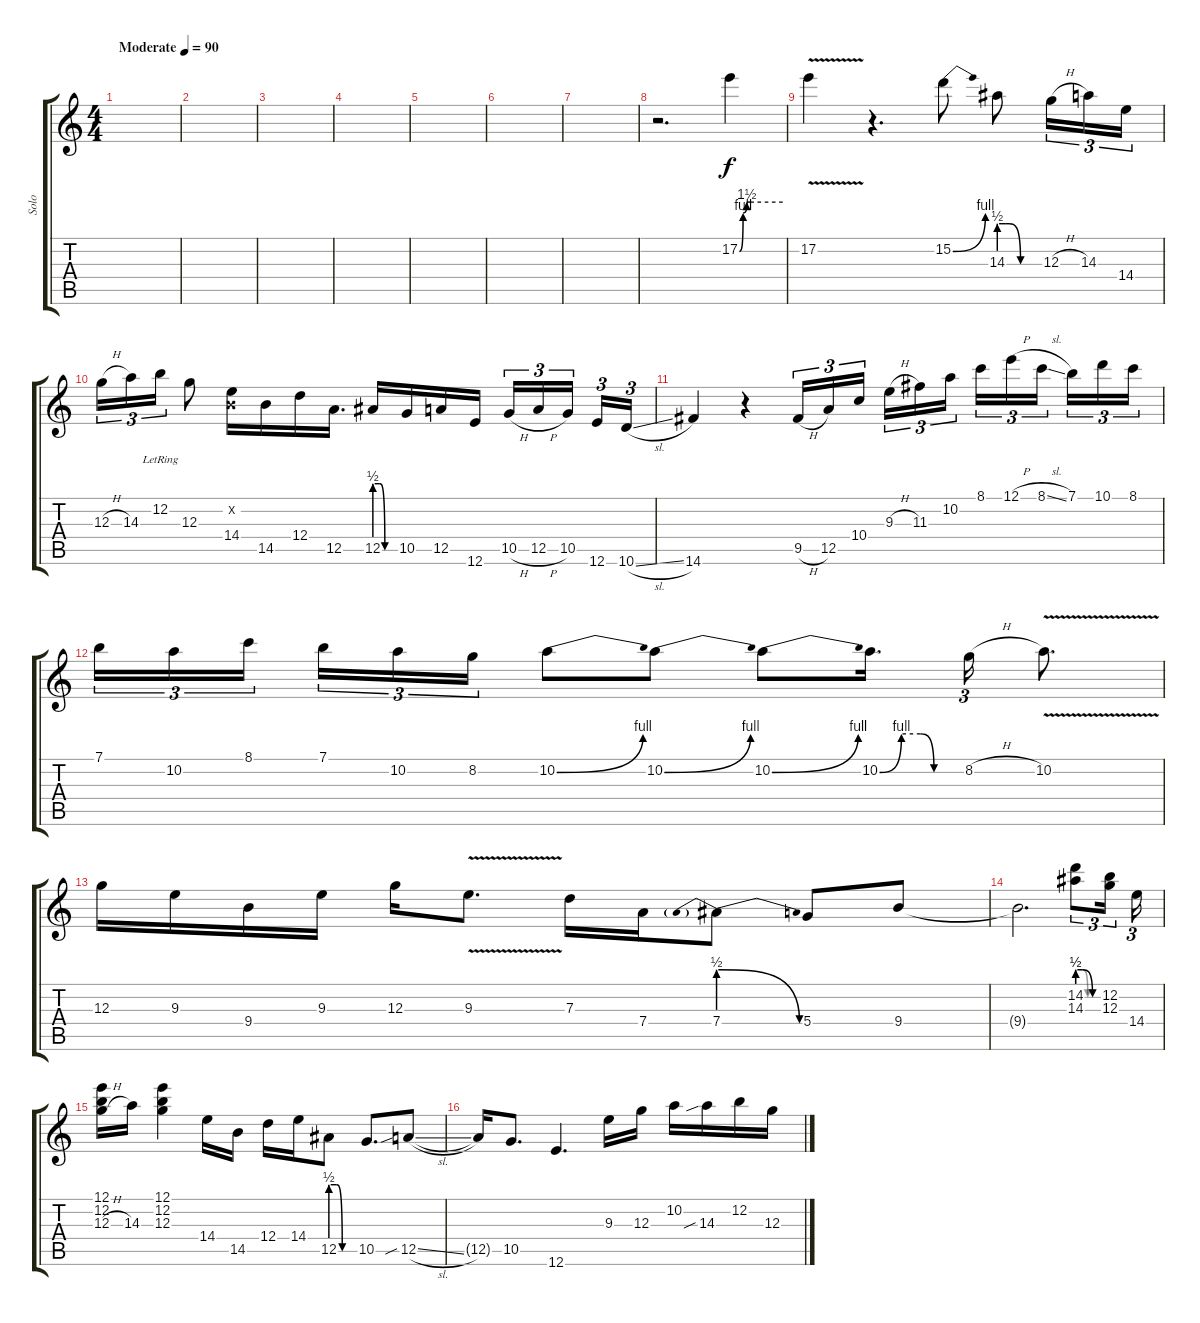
\track ("Solo" "Solo") {instrument electricguitarclean}
\staff {score tabs}
\tuning (E4 B3 G3 D3 A2 E2) {hide}
\ts (4 4)
\tempo (90 "Moderate")
\clef g2
\ks c
|
|
|
|
|
|
|
r.2{d} 17.2{be (custom 0 0 5 4 10 6 15 6 60 6)}.4 |
17.2{v}.4 r.4{d} 15.2{be (bend 0 0 60 4)}.8 14.3{be (custom 0 2 3 2 10 2 15 2 32 0 60 0)}.8 12.3{h}.16{tu (3 2)} 14.3.16{tu (3 2)} 14.4.16{tu (3 2)} |
12.3{h}.16{tu (3 2)} 14.3.16{tu (3 2)} 12.2{lr}.16{tu (3 2)} 12.3.8 (0.2{x} 14.4).16 14.5.16 12.4.16 12.5.16{d} 12.5{be (custom 0 2 15 2 30 0 60 0)}.16 10.5.16 12.5.16 12.6.16 10.5{h}.16{tu (3 2)} 12.5{h}.16{tu (3 2)} 10.5.16{tu (3 2) beam splitsecondary} 12.6.16{tu (3 2)} 10.6{sl}.16{tu (3 2)} |
14.6.4 r.4 9.5{h}.16{tu (3 2)} 12.5.16{tu (3 2)} 10.4.16{tu (3 2) beam splitsecondary} 9.3{h}.16{tu (3 2)} 11.3.16{tu (3 2)} 10.2.16{tu (3 2)} 8.1.16{tu (3 2)} 12.1{h}.16{tu (3 2)} 8.1{sl}.16{tu (3 2) beam splitsecondary} 7.1.16{tu (3 2)} 10.1.16{tu (3 2)} 8.1.16{tu (3 2)} |
7.1.16{tu (3 2)} 10.2.16{tu (3 2)} 8.1.16{tu (3 2) beam splitsecondary} 7.1.16{tu (3 2)} 10.2.16{tu (3 2)} 8.2.16{tu (3 2)} 10.2{be (bend 0 0 60 4)}.8 10.2{be (bend 0 0 60 4)}.8 10.2{be (bend 0 0 60 4)}.8 10.2{be (custom 0 0 16 4 30 4 40 0 50 0 60 0)}.16{d} 8.2{h}.16{tu (3 2)} 10.2{v}.8{d} |
12.3.16 9.3.16 9.4.16 9.3.16 12.3.16 9.3{v}.8{d} 7.3.16 7.4.16 7.4{be (prebendrelease 0 2 60 0)}.8 5.4.8 9.4.8 |
9.4{t}.2{d} (14.2{be (custom 0 2 15 2 44 0 58 0 60 0)} 14.3{be (custom 0 2 2 2 15 2 30 0 60 0)}).8{tu (3 2)} (12.2 12.3).16{tu (3 2)} 14.4.16{tu (3 2)} |
(12.1 12.2 12.3{h}).16 14.3.16 (12.1 12.2 12.3).4 14.4.16 14.5.16 12.4.16 14.4.16 12.5{be (custom 0 2 15 2 29 0 60 0)}.8 10.5.8{d} 12.5{sib sl}.8 |
12.5{t}.16 10.5.8{d} 12.6.4{d} 9.3.16 12.3.16 10.2.16 14.3{sib}.16 12.2.16 12.3.16
